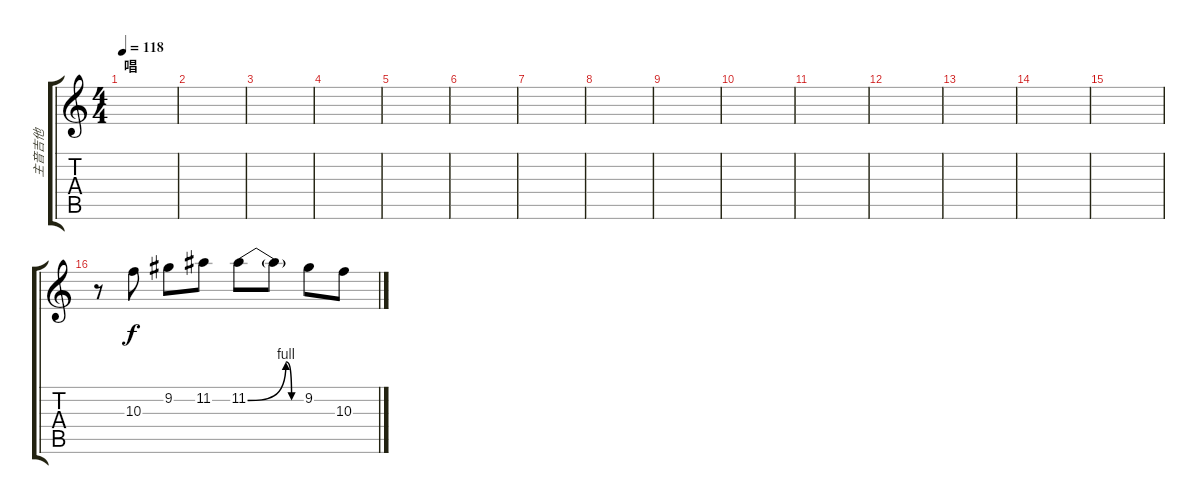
\track ("主音吉他" "主音吉他") {instrument distortionguitar}
\staff {score tabs}
\tuning (E4 B3 G3 D3 A2 E2) {hide}
\ts (4 4)
\section ("" "唱")
\tempo 118
\clef g2
\ks c
|
|
|
|
|
|
|
|
|
|
|
|
|
|
|
r.8 10.3.8 9.2.8 11.2.8 11.2{be (custom 0 0 40 4 46 0 60 0)}.8 11.2{t}.8 9.2.8 10.3.8
